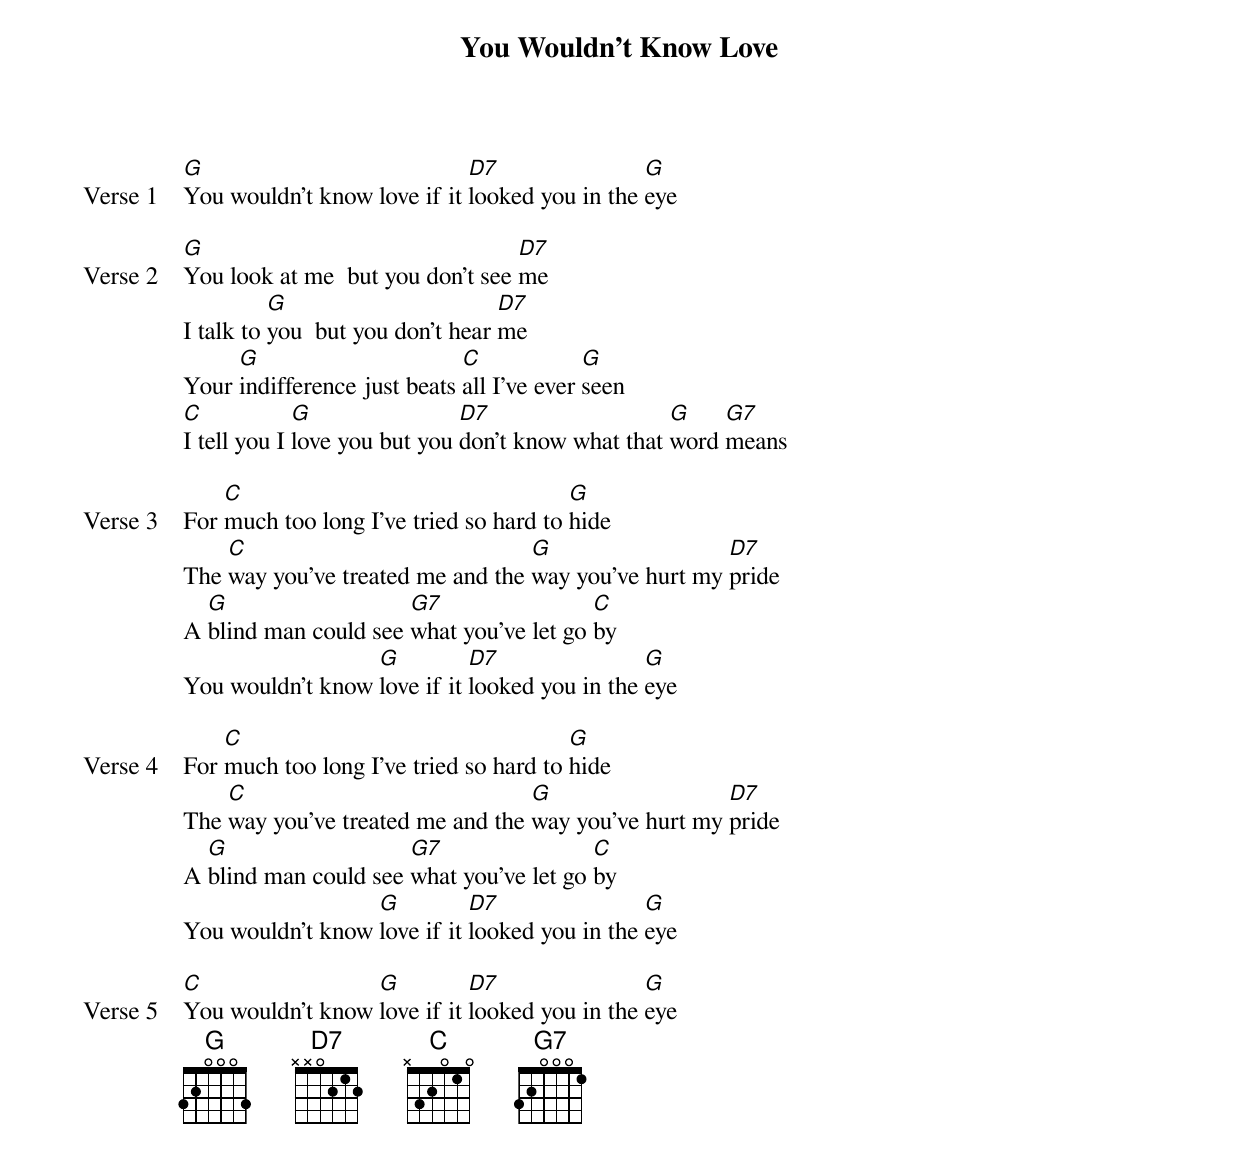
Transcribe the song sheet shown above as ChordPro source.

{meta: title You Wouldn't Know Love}
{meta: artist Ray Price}
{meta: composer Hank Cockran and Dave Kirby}
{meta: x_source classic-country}
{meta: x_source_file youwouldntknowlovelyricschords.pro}
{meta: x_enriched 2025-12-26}

{start_of_verse: Verse 1}
[G]You wouldn't know love if it [D7]looked you in the [G]eye
{end_of_verse}

{start_of_verse: Verse 2}
[G]You look at me  but you don't see [D7]me
I talk to [G]you  but you don't hear [D7]me
Your [G]indifference just beats [C]all I've ever [G]seen
[C]I tell you I [G]love you but you [D7]don't know what that [G]word [G7]means
{end_of_verse}

{start_of_verse: Verse 3}
For [C]much too long I've tried so hard to [G]hide
The [C]way you've treated me and the [G]way you've hurt my [D7]pride
A [G]blind man could see [G7]what you've let go [C]by
You wouldn't know [G]love if it [D7]looked you in the [G]eye
{end_of_verse}

{start_of_verse: Verse 4}
For [C]much too long I've tried so hard to [G]hide
The [C]way you've treated me and the [G]way you've hurt my [D7]pride
A [G]blind man could see [G7]what you've let go [C]by
You wouldn't know [G]love if it [D7]looked you in the [G]eye
{end_of_verse}

{start_of_verse: Verse 5}
[C]You wouldn't know [G]love if it [D7]looked you in the [G]eye
{end_of_verse}
